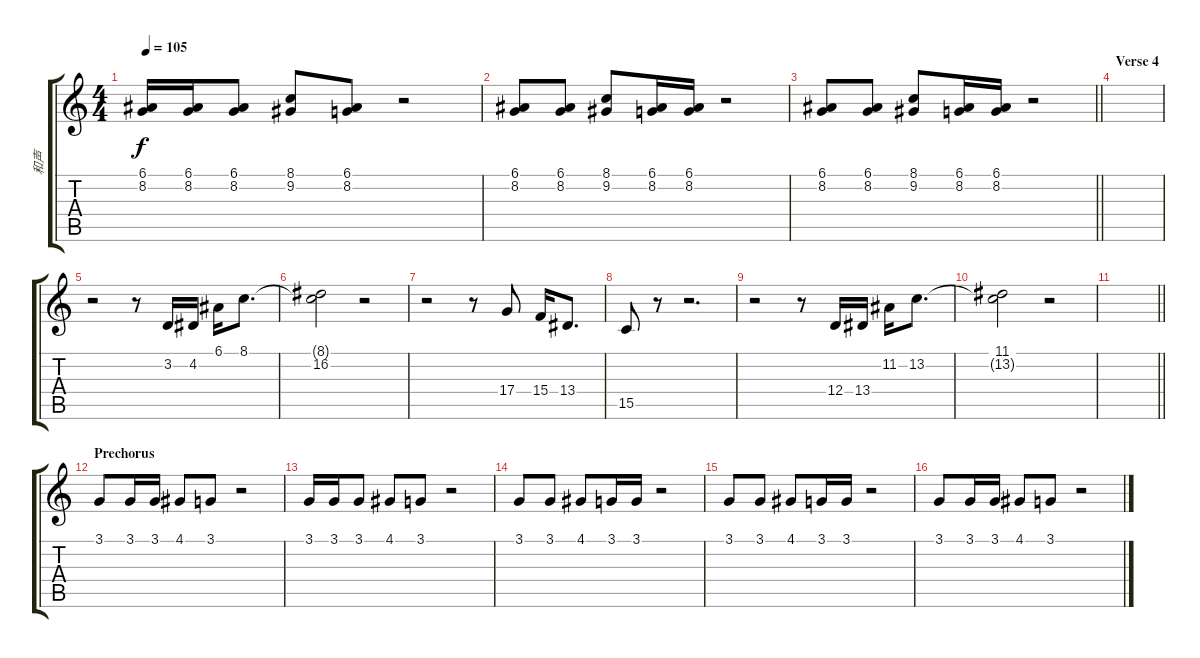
\track ("和声" "和声") {instrument pad4choir}
\staff {score tabs}
\tuning (E4 B3 G3 D3 A2 E2) {hide}
\ts (4 4)
\tempo 105
\clef g2
\ks c
(6.1 8.2).16{dy f} (6.1 8.2).16 (6.1 8.2).8 (8.1 9.2).8 (6.1 8.2).8 r.2 |
(6.1 8.2).8 (6.1 8.2).8 (8.1 9.2).8 (6.1 8.2).16 (6.1 8.2).16 r.2 |
\barLineRight lightlight
(6.1 8.2).8 (6.1 8.2).8 (8.1 9.2).8 (6.1 8.2).16 (6.1 8.2).16 r.2 |
\section ("" "Verse 4")
|
r.2 r.8 3.2.16 4.2.16 6.1.16 8.1.8{d} |
(8.1{t} 16.2).2 r.2 |
r.2 r.8 17.4.8 15.4.16 13.4.8{d} |
15.5.8 r.8 r.2{d} |
r.2 r.8 12.4.16 13.4.16 11.2.16 13.2.8{d} |
(11.1 13.2{t}).2 r.2 |
\barLineRight lightlight
|
\section ("" "Prechorus")
3.1.8 3.1.16 3.1.16 4.1.8 3.1.8 r.2 |
3.1.16 3.1.16 3.1.8 4.1.8 3.1.8 r.2 |
3.1.8 3.1.8 4.1.8 3.1.16 3.1.16 r.2 |
3.1.8 3.1.8 4.1.8 3.1.16 3.1.16 r.2 |
3.1.8 3.1.16 3.1.16 4.1.8 3.1.8 r.2
